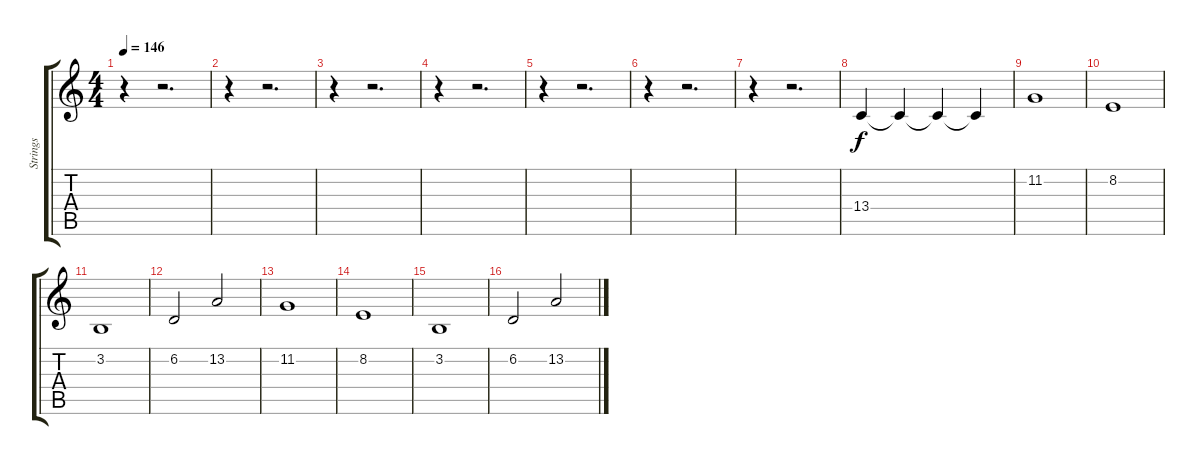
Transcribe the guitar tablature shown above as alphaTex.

\track ("Strings" "Strings") {instrument synthstrings1}
\staff {score tabs}
\tuning (Db4 Ab3 E3 B2 Gb2 B1) {hide}
\ts (4 4)
\tempo 146
\clef g2
\ks c
r.4{dy f} r.2{d} |
r.4 r.2{d} |
r.4 r.2{d} |
r.4 r.2{d} |
r.4 r.2{d} |
r.4 r.2{d} |
r.4 r.2{d} |
13.4.4{volume 0} 13.4{t}.4{volume 4} 13.4{t}.4 13.4{t}.4{volume 6} |
11.2.1 |
8.2.1 |
3.2.1 |
6.2.2 13.2.2 |
11.2.1 |
8.2.1 |
3.2.1 |
6.2.2 13.2.2
